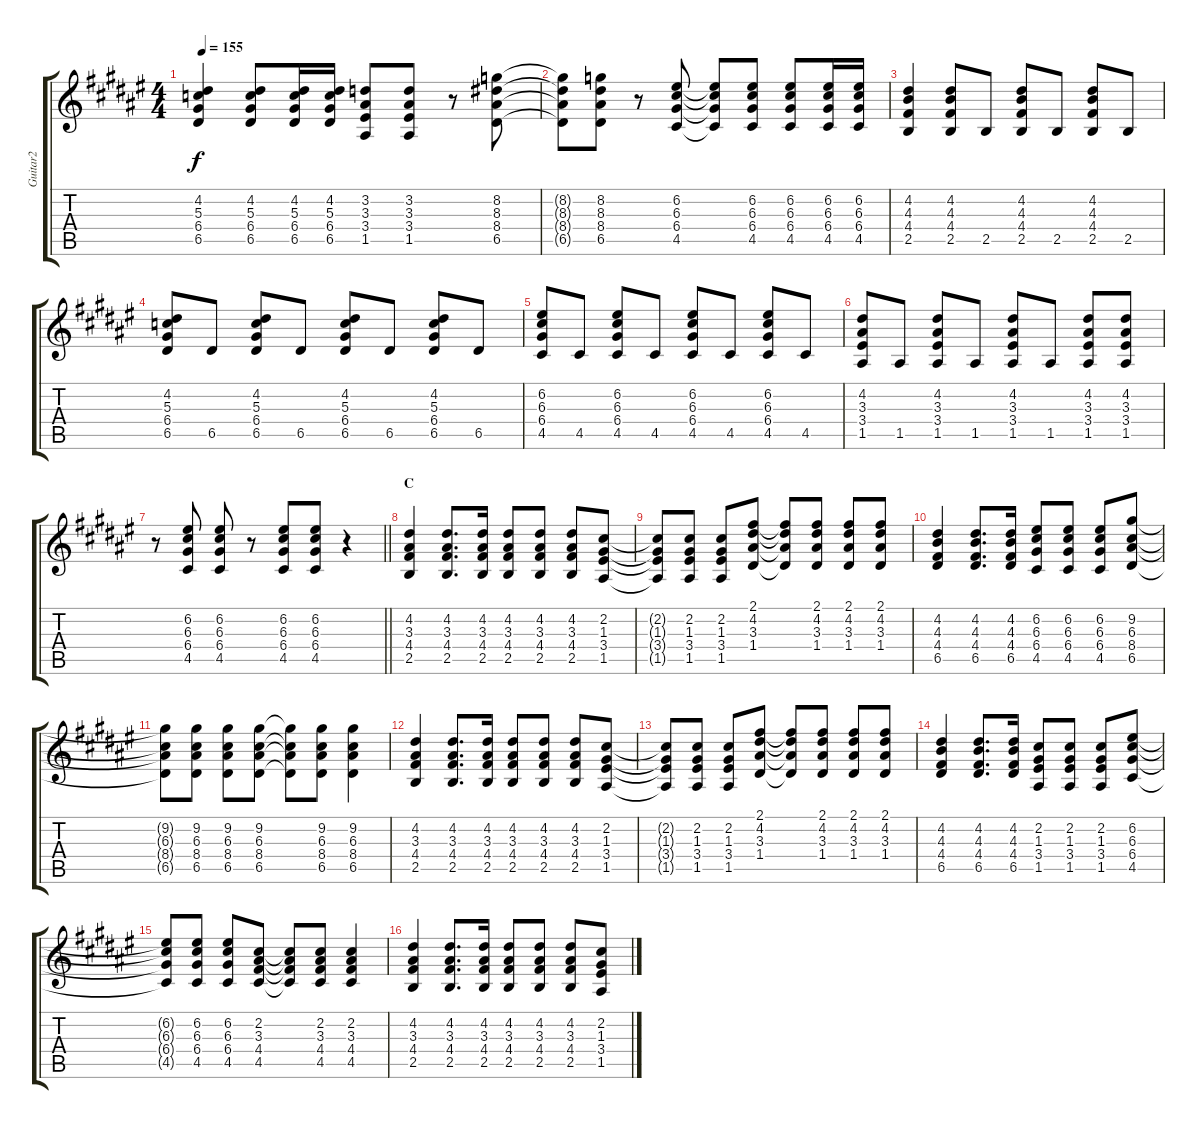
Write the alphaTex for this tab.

\track ("Guitar2" "Guitar2") {instrument acousticguitarsteel}
\staff {score tabs}
\tuning (E4 B3 G3 D3 A2 E2) {hide}
\ts (4 4)
\tempo 155
\clef g2
\ks f#
(4.2 5.3 6.4 6.5).4{dy f} (4.2 5.3 6.4 6.5).8 (4.2 5.3 6.4 6.5).16 (4.2 5.3 6.4 6.5).16 (3.2 3.3 3.4 1.5).8 (3.2 3.3 3.4 1.5).8 r.8 (8.2 8.3 8.4 6.5).8 |
(8.2{t} 8.3{t} 8.4{t} 6.5{t}).8 (8.2 8.3 8.4 6.5).8 r.8 (6.2 6.3 6.4 4.5).8 (6.2{t} 6.3{t} 6.4{t} 4.5{t}).8 (6.2 6.3 6.4 4.5).8 (6.2 6.3 6.4 4.5).8 (6.2 6.3 6.4 4.5).16 (6.2 6.3 6.4 4.5).16 |
(4.2 4.3 4.4 2.5).4 (4.2 4.3 4.4 2.5).8 2.5.8 (4.2 4.3 4.4 2.5).8 2.5.8 (4.2 4.3 4.4 2.5).8 2.5.8 |
(4.2 5.3 6.4 6.5).8 6.5.8 (4.2 5.3 6.4 6.5).8 6.5.8 (4.2 5.3 6.4 6.5).8 6.5.8 (4.2 5.3 6.4 6.5).8 6.5.8 |
(6.2 6.3 6.4 4.5).8 4.5.8 (6.2 6.3 6.4 4.5).8 4.5.8 (6.2 6.3 6.4 4.5).8 4.5.8 (6.2 6.3 6.4 4.5).8 4.5.8 |
(4.2 3.3 3.4 1.5).8 1.5.8 (4.2 3.3 3.4 1.5).8 1.5.8 (4.2 3.3 3.4 1.5).8 1.5.8 (4.2 3.3 3.4 1.5).8 (4.2 3.3 3.4 1.5).8 |
\barLineRight lightlight
r.8 (6.2 6.3 6.4 4.5).8 (6.2 6.3 6.4 4.5).8 r.8 (6.2 6.3 6.4 4.5).8 (6.2 6.3 6.4 4.5).8 r.4 |
\section ("" "C")
(4.2 3.3 4.4 2.5).4 (4.2 3.3 4.4 2.5).8{d} (4.2 3.3 4.4 2.5).16 (4.2 3.3 4.4 2.5).8 (4.2 3.3 4.4 2.5).8 (4.2 3.3 4.4 2.5).8 (2.2 1.3 3.4 1.5).8 |
(2.2{t} 1.3{t} 3.4{t} 1.5{t}).8 (2.2 1.3 3.4 1.5).8 (2.2 1.3 3.4 1.5).8 (2.1 4.2 3.3 1.4).8 (2.1{t} 4.2{t} 3.3{t} 1.4{t}).8 (2.1 4.2 3.3 1.4).8 (2.1 4.2 3.3 1.4).8 (2.1 4.2 3.3 1.4).8 |
(4.2 4.3 4.4 6.5).4 (4.2 4.3 4.4 6.5).8{d} (4.2 4.3 4.4 6.5).16 (6.2 6.3 6.4 4.5).8 (6.2 6.3 6.4 4.5).8 (6.2 6.3 6.4 4.5).8 (9.2 6.3 8.4 6.5).8 |
(9.2{t} 6.3{t} 8.4{t} 6.5{t}).8 (9.2 6.3 8.4 6.5).8 (9.2 6.3 8.4 6.5).8 (9.2 6.3 8.4 6.5).8 (9.2{t} 6.3{t} 8.4{t} 6.5{t}).8 (9.2 6.3 8.4 6.5).8 (9.2 6.3 8.4 6.5).4 |
(4.2 3.3 4.4 2.5).4 (4.2 3.3 4.4 2.5).8{d} (4.2 3.3 4.4 2.5).16 (4.2 3.3 4.4 2.5).8 (4.2 3.3 4.4 2.5).8 (4.2 3.3 4.4 2.5).8 (2.2 1.3 3.4 1.5).8 |
(2.2{t} 1.3{t} 3.4{t} 1.5{t}).8 (2.2 1.3 3.4 1.5).8 (2.2 1.3 3.4 1.5).8 (2.1 4.2 3.3 1.4).8 (2.1{t} 4.2{t} 3.3{t} 1.4{t}).8 (2.1 4.2 3.3 1.4).8 (2.1 4.2 3.3 1.4).8 (2.1 4.2 3.3 1.4).8 |
(4.2 4.3 4.4 6.5).4 (4.2 4.3 4.4 6.5).8{d} (4.2 4.3 4.4 6.5).16 (2.2 1.3 3.4 1.5).8 (2.2 1.3 3.4 1.5).8 (2.2 1.3 3.4 1.5).8 (6.2 6.3 6.4 4.5).8 |
(6.2{t} 6.3{t} 6.4{t} 4.5{t}).8 (6.2 6.3 6.4 4.5).8 (6.2 6.3 6.4 4.5).8 (2.2 3.3 4.4 4.5).8 (2.2{t} 3.3{t} 4.4{t} 4.5{t}).8 (2.2 3.3 4.4 4.5).8 (2.2 3.3 4.4 4.5).4 |
(4.2 3.3 4.4 2.5).4 (4.2 3.3 4.4 2.5).8{d} (4.2 3.3 4.4 2.5).16 (4.2 3.3 4.4 2.5).8 (4.2 3.3 4.4 2.5).8 (4.2 3.3 4.4 2.5).8 (2.2 1.3 3.4 1.5).8
